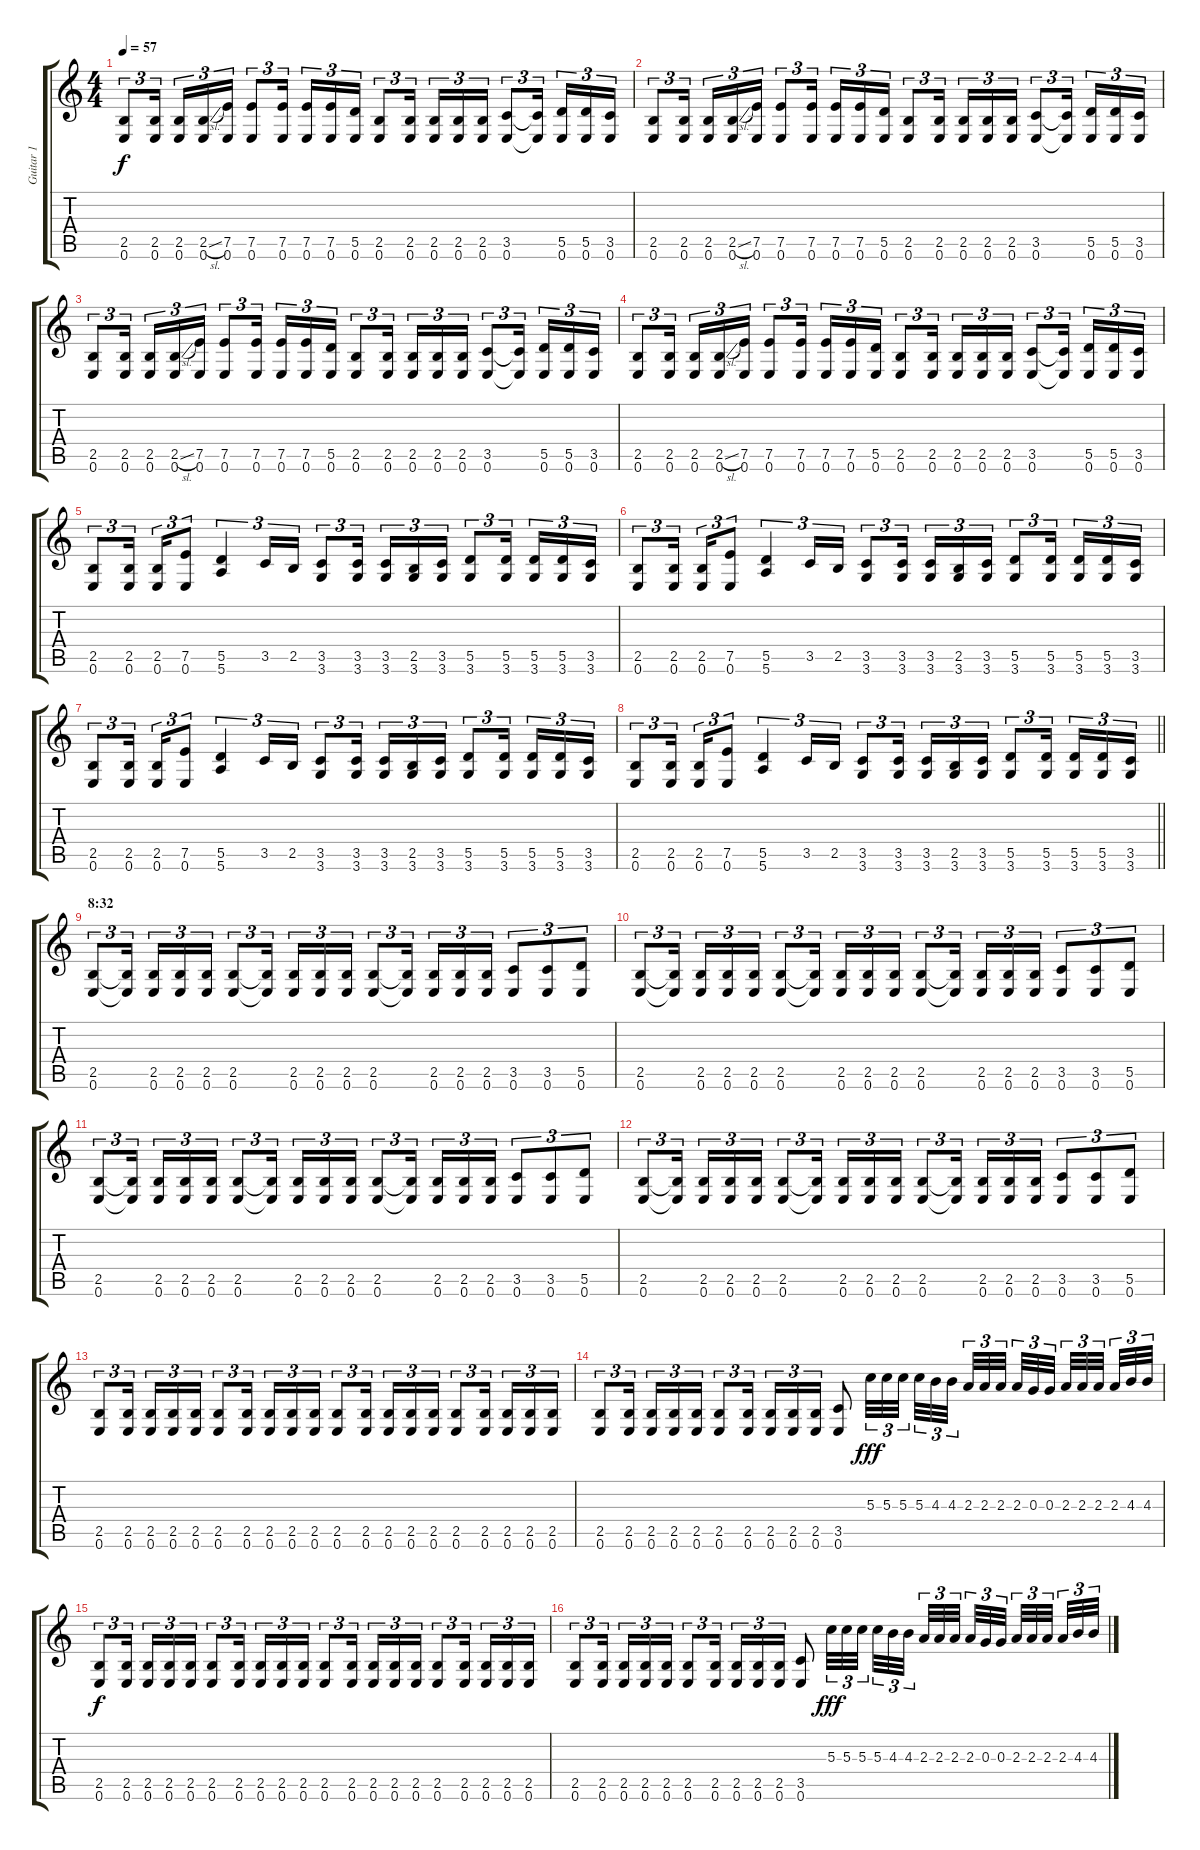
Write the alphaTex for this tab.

\track ("Guitar 1" "Guitar 1") {instrument acousticguitarsteel}
\staff {score tabs}
\tuning (E4 B3 G3 D3 A2 E2) {hide}
\ts (4 4)
\tempo 57
\clef g2
\ks c
(2.5 0.6).8{tu (3 2) dy f} (2.5 0.6).16{tu (3 2) beam splitsecondary} (2.5 0.6).16{tu (3 2)} (2.5{sl} 0.6).16{tu (3 2)} (7.5 0.6).16{tu (3 2)} (7.5 0.6).8{tu (3 2)} (7.5 0.6).16{tu (3 2) beam splitsecondary} (7.5 0.6).16{tu (3 2)} (7.5 0.6).16{tu (3 2)} (5.5 0.6).16{tu (3 2)} (2.5 0.6).8{tu (3 2)} (2.5 0.6).16{tu (3 2) beam splitsecondary} (2.5 0.6).16{tu (3 2)} (2.5 0.6).16{tu (3 2)} (2.5 0.6).16{tu (3 2)} (3.5 0.6).8{tu (3 2)} (3.5{t} 0.6{t}).16{tu (3 2) beam splitsecondary} (5.5 0.6).16{tu (3 2)} (5.5 0.6).16{tu (3 2)} (3.5 0.6).16{tu (3 2)} |
(2.5 0.6).8{tu (3 2)} (2.5 0.6).16{tu (3 2) beam splitsecondary} (2.5 0.6).16{tu (3 2)} (2.5{sl} 0.6).16{tu (3 2)} (7.5 0.6).16{tu (3 2)} (7.5 0.6).8{tu (3 2)} (7.5 0.6).16{tu (3 2) beam splitsecondary} (7.5 0.6).16{tu (3 2)} (7.5 0.6).16{tu (3 2)} (5.5 0.6).16{tu (3 2)} (2.5 0.6).8{tu (3 2)} (2.5 0.6).16{tu (3 2) beam splitsecondary} (2.5 0.6).16{tu (3 2)} (2.5 0.6).16{tu (3 2)} (2.5 0.6).16{tu (3 2)} (3.5 0.6).8{tu (3 2)} (3.5{t} 0.6{t}).16{tu (3 2) beam splitsecondary} (5.5 0.6).16{tu (3 2)} (5.5 0.6).16{tu (3 2)} (3.5 0.6).16{tu (3 2)} |
(2.5 0.6).8{tu (3 2)} (2.5 0.6).16{tu (3 2) beam splitsecondary} (2.5 0.6).16{tu (3 2)} (2.5{sl} 0.6).16{tu (3 2)} (7.5 0.6).16{tu (3 2)} (7.5 0.6).8{tu (3 2)} (7.5 0.6).16{tu (3 2) beam splitsecondary} (7.5 0.6).16{tu (3 2)} (7.5 0.6).16{tu (3 2)} (5.5 0.6).16{tu (3 2)} (2.5 0.6).8{tu (3 2)} (2.5 0.6).16{tu (3 2) beam splitsecondary} (2.5 0.6).16{tu (3 2)} (2.5 0.6).16{tu (3 2)} (2.5 0.6).16{tu (3 2)} (3.5 0.6).8{tu (3 2)} (3.5{t} 0.6{t}).16{tu (3 2) beam splitsecondary} (5.5 0.6).16{tu (3 2)} (5.5 0.6).16{tu (3 2)} (3.5 0.6).16{tu (3 2)} |
(2.5 0.6).8{tu (3 2)} (2.5 0.6).16{tu (3 2) beam splitsecondary} (2.5 0.6).16{tu (3 2)} (2.5{sl} 0.6).16{tu (3 2)} (7.5 0.6).16{tu (3 2)} (7.5 0.6).8{tu (3 2)} (7.5 0.6).16{tu (3 2) beam splitsecondary} (7.5 0.6).16{tu (3 2)} (7.5 0.6).16{tu (3 2)} (5.5 0.6).16{tu (3 2)} (2.5 0.6).8{tu (3 2)} (2.5 0.6).16{tu (3 2) beam splitsecondary} (2.5 0.6).16{tu (3 2)} (2.5 0.6).16{tu (3 2)} (2.5 0.6).16{tu (3 2)} (3.5 0.6).8{tu (3 2)} (3.5{t} 0.6{t}).16{tu (3 2) beam splitsecondary} (5.5 0.6).16{tu (3 2)} (5.5 0.6).16{tu (3 2)} (3.5 0.6).16{tu (3 2)} |
(2.5 0.6).8{tu (3 2)} (2.5 0.6).16{tu (3 2) beam splitsecondary} (2.5 0.6).16{tu (3 2)} (7.5 0.6).8{tu (3 2)} (5.5 5.6).4{tu (3 2)} 3.5.16{tu (3 2)} 2.5.16{tu (3 2)} (3.5 3.6).8{tu (3 2)} (3.5 3.6).16{tu (3 2) beam splitsecondary} (3.5 3.6).16{tu (3 2)} (2.5 3.6).16{tu (3 2)} (3.5 3.6).16{tu (3 2)} (5.5 3.6).8{tu (3 2)} (5.5 3.6).16{tu (3 2) beam splitsecondary} (5.5 3.6).16{tu (3 2)} (5.5 3.6).16{tu (3 2)} (3.5 3.6).16{tu (3 2)} |
(2.5 0.6).8{tu (3 2)} (2.5 0.6).16{tu (3 2) beam splitsecondary} (2.5 0.6).16{tu (3 2)} (7.5 0.6).8{tu (3 2)} (5.5 5.6).4{tu (3 2)} 3.5.16{tu (3 2)} 2.5.16{tu (3 2)} (3.5 3.6).8{tu (3 2)} (3.5 3.6).16{tu (3 2) beam splitsecondary} (3.5 3.6).16{tu (3 2)} (2.5 3.6).16{tu (3 2)} (3.5 3.6).16{tu (3 2)} (5.5 3.6).8{tu (3 2)} (5.5 3.6).16{tu (3 2) beam splitsecondary} (5.5 3.6).16{tu (3 2)} (5.5 3.6).16{tu (3 2)} (3.5 3.6).16{tu (3 2)} |
(2.5 0.6).8{tu (3 2)} (2.5 0.6).16{tu (3 2) beam splitsecondary} (2.5 0.6).16{tu (3 2)} (7.5 0.6).8{tu (3 2)} (5.5 5.6).4{tu (3 2)} 3.5.16{tu (3 2)} 2.5.16{tu (3 2)} (3.5 3.6).8{tu (3 2)} (3.5 3.6).16{tu (3 2) beam splitsecondary} (3.5 3.6).16{tu (3 2)} (2.5 3.6).16{tu (3 2)} (3.5 3.6).16{tu (3 2)} (5.5 3.6).8{tu (3 2)} (5.5 3.6).16{tu (3 2) beam splitsecondary} (5.5 3.6).16{tu (3 2)} (5.5 3.6).16{tu (3 2)} (3.5 3.6).16{tu (3 2)} |
\barLineRight lightlight
(2.5 0.6).8{tu (3 2)} (2.5 0.6).16{tu (3 2) beam splitsecondary} (2.5 0.6).16{tu (3 2)} (7.5 0.6).8{tu (3 2)} (5.5 5.6).4{tu (3 2)} 3.5.16{tu (3 2)} 2.5.16{tu (3 2)} (3.5 3.6).8{tu (3 2)} (3.5 3.6).16{tu (3 2) beam splitsecondary} (3.5 3.6).16{tu (3 2)} (2.5 3.6).16{tu (3 2)} (3.5 3.6).16{tu (3 2)} (5.5 3.6).8{tu (3 2)} (5.5 3.6).16{tu (3 2) beam splitsecondary} (5.5 3.6).16{tu (3 2)} (5.5 3.6).16{tu (3 2)} (3.5 3.6).16{tu (3 2)} |
\section ("" "8:32")
(2.5 0.6).8{tu (3 2)} (2.5{t} 0.6{t}).16{tu (3 2) beam splitsecondary} (2.5 0.6).16{tu (3 2)} (2.5 0.6).16{tu (3 2)} (2.5 0.6).16{tu (3 2)} (2.5 0.6).8{tu (3 2)} (2.5{t} 0.6{t}).16{tu (3 2) beam splitsecondary} (2.5 0.6).16{tu (3 2)} (2.5 0.6).16{tu (3 2)} (2.5 0.6).16{tu (3 2)} (2.5 0.6).8{tu (3 2)} (2.5{t} 0.6{t}).16{tu (3 2) beam splitsecondary} (2.5 0.6).16{tu (3 2)} (2.5 0.6).16{tu (3 2)} (2.5 0.6).16{tu (3 2)} (3.5 0.6).8{tu (3 2)} (3.5 0.6).8{tu (3 2)} (5.5 0.6).8{tu (3 2)} |
(2.5 0.6).8{tu (3 2)} (2.5{t} 0.6{t}).16{tu (3 2) beam splitsecondary} (2.5 0.6).16{tu (3 2)} (2.5 0.6).16{tu (3 2)} (2.5 0.6).16{tu (3 2)} (2.5 0.6).8{tu (3 2)} (2.5{t} 0.6{t}).16{tu (3 2) beam splitsecondary} (2.5 0.6).16{tu (3 2)} (2.5 0.6).16{tu (3 2)} (2.5 0.6).16{tu (3 2)} (2.5 0.6).8{tu (3 2)} (2.5{t} 0.6{t}).16{tu (3 2) beam splitsecondary} (2.5 0.6).16{tu (3 2)} (2.5 0.6).16{tu (3 2)} (2.5 0.6).16{tu (3 2)} (3.5 0.6).8{tu (3 2)} (3.5 0.6).8{tu (3 2)} (5.5 0.6).8{tu (3 2)} |
(2.5 0.6).8{tu (3 2)} (2.5{t} 0.6{t}).16{tu (3 2) beam splitsecondary} (2.5 0.6).16{tu (3 2)} (2.5 0.6).16{tu (3 2)} (2.5 0.6).16{tu (3 2)} (2.5 0.6).8{tu (3 2)} (2.5{t} 0.6{t}).16{tu (3 2) beam splitsecondary} (2.5 0.6).16{tu (3 2)} (2.5 0.6).16{tu (3 2)} (2.5 0.6).16{tu (3 2)} (2.5 0.6).8{tu (3 2)} (2.5{t} 0.6{t}).16{tu (3 2) beam splitsecondary} (2.5 0.6).16{tu (3 2)} (2.5 0.6).16{tu (3 2)} (2.5 0.6).16{tu (3 2)} (3.5 0.6).8{tu (3 2)} (3.5 0.6).8{tu (3 2)} (5.5 0.6).8{tu (3 2)} |
(2.5 0.6).8{tu (3 2)} (2.5{t} 0.6{t}).16{tu (3 2) beam splitsecondary} (2.5 0.6).16{tu (3 2)} (2.5 0.6).16{tu (3 2)} (2.5 0.6).16{tu (3 2)} (2.5 0.6).8{tu (3 2)} (2.5{t} 0.6{t}).16{tu (3 2) beam splitsecondary} (2.5 0.6).16{tu (3 2)} (2.5 0.6).16{tu (3 2)} (2.5 0.6).16{tu (3 2)} (2.5 0.6).8{tu (3 2)} (2.5{t} 0.6{t}).16{tu (3 2) beam splitsecondary} (2.5 0.6).16{tu (3 2)} (2.5 0.6).16{tu (3 2)} (2.5 0.6).16{tu (3 2)} (3.5 0.6).8{tu (3 2)} (3.5 0.6).8{tu (3 2)} (5.5 0.6).8{tu (3 2)} |
(2.5 0.6).8{tu (3 2)} (2.5 0.6).16{tu (3 2) beam splitsecondary} (2.5 0.6).16{tu (3 2)} (2.5 0.6).16{tu (3 2)} (2.5 0.6).16{tu (3 2)} (2.5 0.6).8{tu (3 2)} (2.5 0.6).16{tu (3 2) beam splitsecondary} (2.5 0.6).16{tu (3 2)} (2.5 0.6).16{tu (3 2)} (2.5 0.6).16{tu (3 2)} (2.5 0.6).8{tu (3 2)} (2.5 0.6).16{tu (3 2) beam splitsecondary} (2.5 0.6).16{tu (3 2)} (2.5 0.6).16{tu (3 2)} (2.5 0.6).16{tu (3 2)} (2.5 0.6).8{tu (3 2)} (2.5 0.6).16{tu (3 2) beam splitsecondary} (2.5 0.6).16{tu (3 2)} (2.5 0.6).16{tu (3 2)} (2.5 0.6).16{tu (3 2)} |
(2.5 0.6).8{tu (3 2)} (2.5 0.6).16{tu (3 2) beam splitsecondary} (2.5 0.6).16{tu (3 2)} (2.5 0.6).16{tu (3 2)} (2.5 0.6).16{tu (3 2)} (2.5 0.6).8{tu (3 2)} (2.5 0.6).16{tu (3 2) beam splitsecondary} (2.5 0.6).16{tu (3 2)} (2.5 0.6).16{tu (3 2)} (2.5 0.6).16{tu (3 2)} (3.5 0.6).8 5.3.32{tu (3 2) dy fff} 5.3.32{tu (3 2)} 5.3.32{tu (3 2) beam splitsecondary} 5.3.32{tu (3 2)} 4.3.32{tu (3 2)} 4.3.32{tu (3 2)} 2.3.32{tu (3 2)} 2.3.32{tu (3 2)} 2.3.32{tu (3 2) beam splitsecondary} 2.3.32{tu (3 2)} 0.3.32{tu (3 2)} 0.3.32{tu (3 2) beam splitsecondary} 2.3.32{tu (3 2)} 2.3.32{tu (3 2)} 2.3.32{tu (3 2) beam splitsecondary} 2.3.32{tu (3 2)} 4.3.32{tu (3 2)} 4.3.32{tu (3 2)} |
(2.5 0.6).8{tu (3 2) dy f} (2.5 0.6).16{tu (3 2) beam splitsecondary} (2.5 0.6).16{tu (3 2)} (2.5 0.6).16{tu (3 2)} (2.5 0.6).16{tu (3 2)} (2.5 0.6).8{tu (3 2)} (2.5 0.6).16{tu (3 2) beam splitsecondary} (2.5 0.6).16{tu (3 2)} (2.5 0.6).16{tu (3 2)} (2.5 0.6).16{tu (3 2)} (2.5 0.6).8{tu (3 2)} (2.5 0.6).16{tu (3 2) beam splitsecondary} (2.5 0.6).16{tu (3 2)} (2.5 0.6).16{tu (3 2)} (2.5 0.6).16{tu (3 2)} (2.5 0.6).8{tu (3 2)} (2.5 0.6).16{tu (3 2) beam splitsecondary} (2.5 0.6).16{tu (3 2)} (2.5 0.6).16{tu (3 2)} (2.5 0.6).16{tu (3 2)} |
(2.5 0.6).8{tu (3 2)} (2.5 0.6).16{tu (3 2) beam splitsecondary} (2.5 0.6).16{tu (3 2)} (2.5 0.6).16{tu (3 2)} (2.5 0.6).16{tu (3 2)} (2.5 0.6).8{tu (3 2)} (2.5 0.6).16{tu (3 2) beam splitsecondary} (2.5 0.6).16{tu (3 2)} (2.5 0.6).16{tu (3 2)} (2.5 0.6).16{tu (3 2)} (3.5 0.6).8 5.3.32{tu (3 2) dy fff} 5.3.32{tu (3 2)} 5.3.32{tu (3 2) beam splitsecondary} 5.3.32{tu (3 2)} 4.3.32{tu (3 2)} 4.3.32{tu (3 2)} 2.3.32{tu (3 2)} 2.3.32{tu (3 2)} 2.3.32{tu (3 2) beam splitsecondary} 2.3.32{tu (3 2)} 0.3.32{tu (3 2)} 0.3.32{tu (3 2) beam splitsecondary} 2.3.32{tu (3 2)} 2.3.32{tu (3 2)} 2.3.32{tu (3 2) beam splitsecondary} 2.3.32{tu (3 2)} 4.3.32{tu (3 2)} 4.3.32{tu (3 2)}
